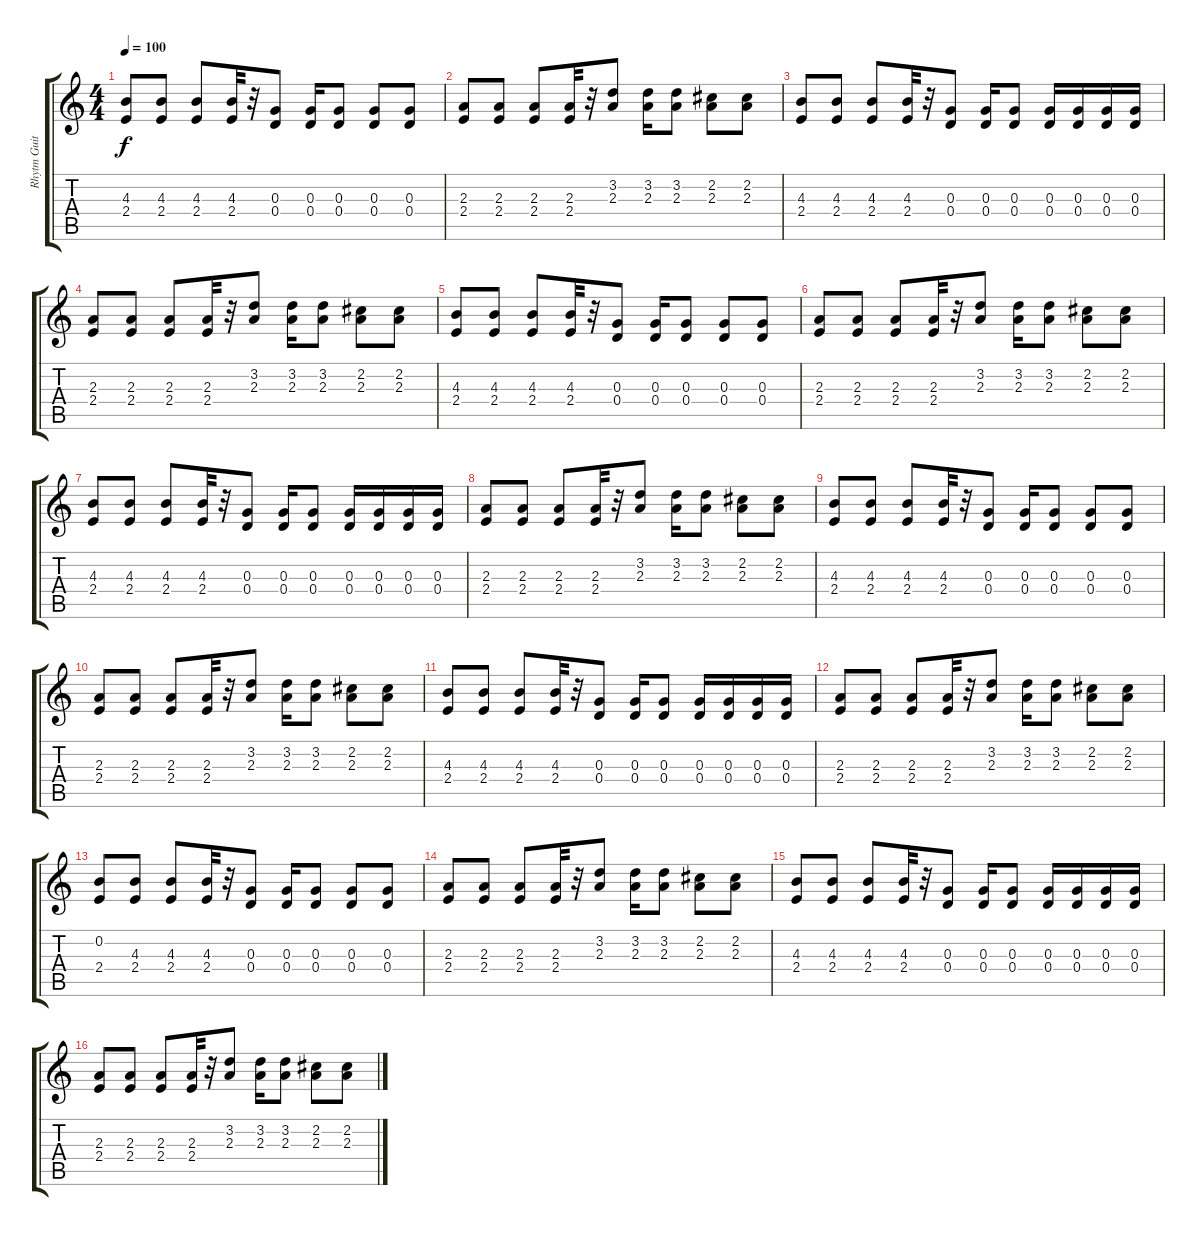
\track ("Rhytm Guitar" "Rhytm Guit") {instrument overdrivenguitar}
\staff {score tabs}
\tuning (E4 B3 G3 D3 A2 E2) {hide}
\ts (4 4)
\tempo 100
\clef g2
\ks c
(4.3 2.4).8{dy f instrument overdrivenguitar} (4.3 2.4).8 (4.3 2.4).8 (4.3 2.4).32 r.32 (0.3 0.4).8 (0.3 0.4).16 (0.3 0.4).8 (0.3 0.4).8 (0.3 0.4).8 |
(2.3 2.4).8 (2.3 2.4).8 (2.3 2.4).8 (2.3 2.4).32 r.32 (3.2 2.3).8 (3.2 2.3).16 (3.2 2.3).8 (2.2 2.3).8 (2.2 2.3).8 |
(4.3 2.4).8 (4.3 2.4).8 (4.3 2.4).8 (4.3 2.4).32 r.32 (0.3 0.4).8 (0.3 0.4).16 (0.3 0.4).8 (0.3 0.4).16 (0.3 0.4).16 (0.3 0.4).16 (0.3 0.4).16 |
(2.3 2.4).8 (2.3 2.4).8 (2.3 2.4).8 (2.3 2.4).32 r.32 (3.2 2.3).8 (3.2 2.3).16 (3.2 2.3).8 (2.2 2.3).8 (2.2 2.3).8 |
(4.3 2.4).8 (4.3 2.4).8 (4.3 2.4).8 (4.3 2.4).32 r.32 (0.3 0.4).8 (0.3 0.4).16 (0.3 0.4).8 (0.3 0.4).8 (0.3 0.4).8 |
(2.3 2.4).8 (2.3 2.4).8 (2.3 2.4).8 (2.3 2.4).32 r.32 (3.2 2.3).8 (3.2 2.3).16 (3.2 2.3).8 (2.2 2.3).8 (2.2 2.3).8 |
(4.3 2.4).8 (4.3 2.4).8 (4.3 2.4).8 (4.3 2.4).32 r.32 (0.3 0.4).8 (0.3 0.4).16 (0.3 0.4).8 (0.3 0.4).16 (0.3 0.4).16 (0.3 0.4).16 (0.3 0.4).16 |
(2.3 2.4).8 (2.3 2.4).8 (2.3 2.4).8 (2.3 2.4).32 r.32 (3.2 2.3).8 (3.2 2.3).16 (3.2 2.3).8 (2.2 2.3).8 (2.2 2.3).8 |
(4.3 2.4).8 (4.3 2.4).8 (4.3 2.4).8 (4.3 2.4).32 r.32 (0.3 0.4).8 (0.3 0.4).16 (0.3 0.4).8 (0.3 0.4).8 (0.3 0.4).8 |
(2.3 2.4).8 (2.3 2.4).8 (2.3 2.4).8 (2.3 2.4).32 r.32 (3.2 2.3).8 (3.2 2.3).16 (3.2 2.3).8 (2.2 2.3).8 (2.2 2.3).8 |
(4.3 2.4).8 (4.3 2.4).8 (4.3 2.4).8 (4.3 2.4).32 r.32 (0.3 0.4).8 (0.3 0.4).16 (0.3 0.4).8 (0.3 0.4).16 (0.3 0.4).16 (0.3 0.4).16 (0.3 0.4).16 |
(2.3 2.4).8 (2.3 2.4).8 (2.3 2.4).8 (2.3 2.4).32 r.32 (3.2 2.3).8 (3.2 2.3).16 (3.2 2.3).8 (2.2 2.3).8 (2.2 2.3).8 |
(0.2 2.4).8 (4.3 2.4).8 (4.3 2.4).8 (4.3 2.4).32 r.32 (0.3 0.4).8 (0.3 0.4).16 (0.3 0.4).8 (0.3 0.4).8 (0.3 0.4).8 |
(2.3 2.4).8 (2.3 2.4).8 (2.3 2.4).8 (2.3 2.4).32 r.32 (3.2 2.3).8 (3.2 2.3).16 (3.2 2.3).8 (2.2 2.3).8 (2.2 2.3).8 |
(4.3 2.4).8 (4.3 2.4).8 (4.3 2.4).8 (4.3 2.4).32 r.32 (0.3 0.4).8 (0.3 0.4).16 (0.3 0.4).8 (0.3 0.4).16 (0.3 0.4).16 (0.3 0.4).16 (0.3 0.4).16 |
(2.3 2.4).8 (2.3 2.4).8 (2.3 2.4).8 (2.3 2.4).32 r.32 (3.2 2.3).8 (3.2 2.3).16 (3.2 2.3).8 (2.2 2.3).8 (2.2 2.3).8
